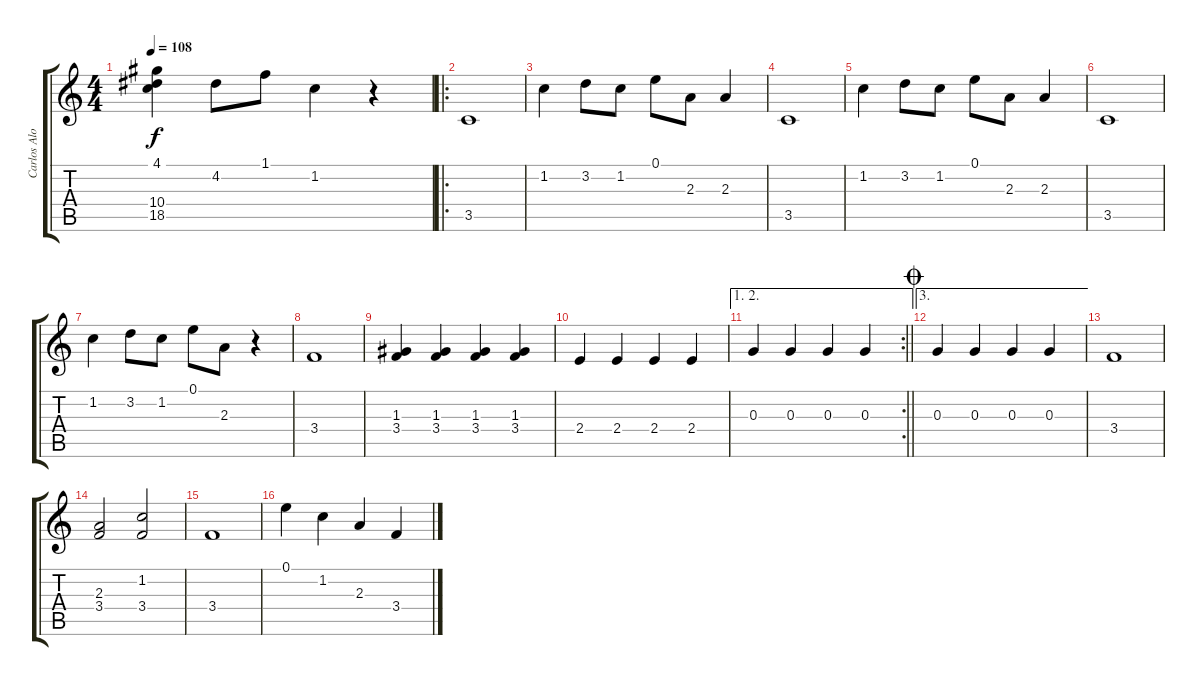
\track ("Carlos Alomar-Lead Guitar" "Carlos Alo") {instrument distortionguitar}
\staff {score tabs}
\tuning (E4 B3 G3 D3 A2 E2) {hide}
\ts (4 4)
\tempo 108
\clef g2
\ks c
(4.1 10.4 18.5).4{dy f} 4.2.8 1.1.8 1.2.4 r.4 |
\ro
3.5.1 |
1.2.4 3.2.8 1.2.8 0.1.8 2.3.8 2.3.4 |
3.5.1 |
1.2.4 3.2.8 1.2.8 0.1.8 2.3.8 2.3.4 |
3.5.1 |
1.2.4 3.2.8 1.2.8 0.1.8 2.3.8 r.4 |
3.4.1 |
(1.3 3.4).4 (1.3 3.4).4 (1.3 3.4).4 (1.3 3.4).4 |
2.4.4 2.4.4 2.4.4 2.4.4 |
\ae (1 2)
\rc 2
\barLineRight lightlight
0.3.4 0.3.4 0.3.4 0.3.4 |
\ae 3
\jump coda
0.3.4 0.3.4 0.3.4 0.3.4 |
3.4.1 |
(2.3 3.4).2 (1.2 3.4).2 |
3.4.1 |
0.1.4 1.2.4 2.3.4 3.4.4
